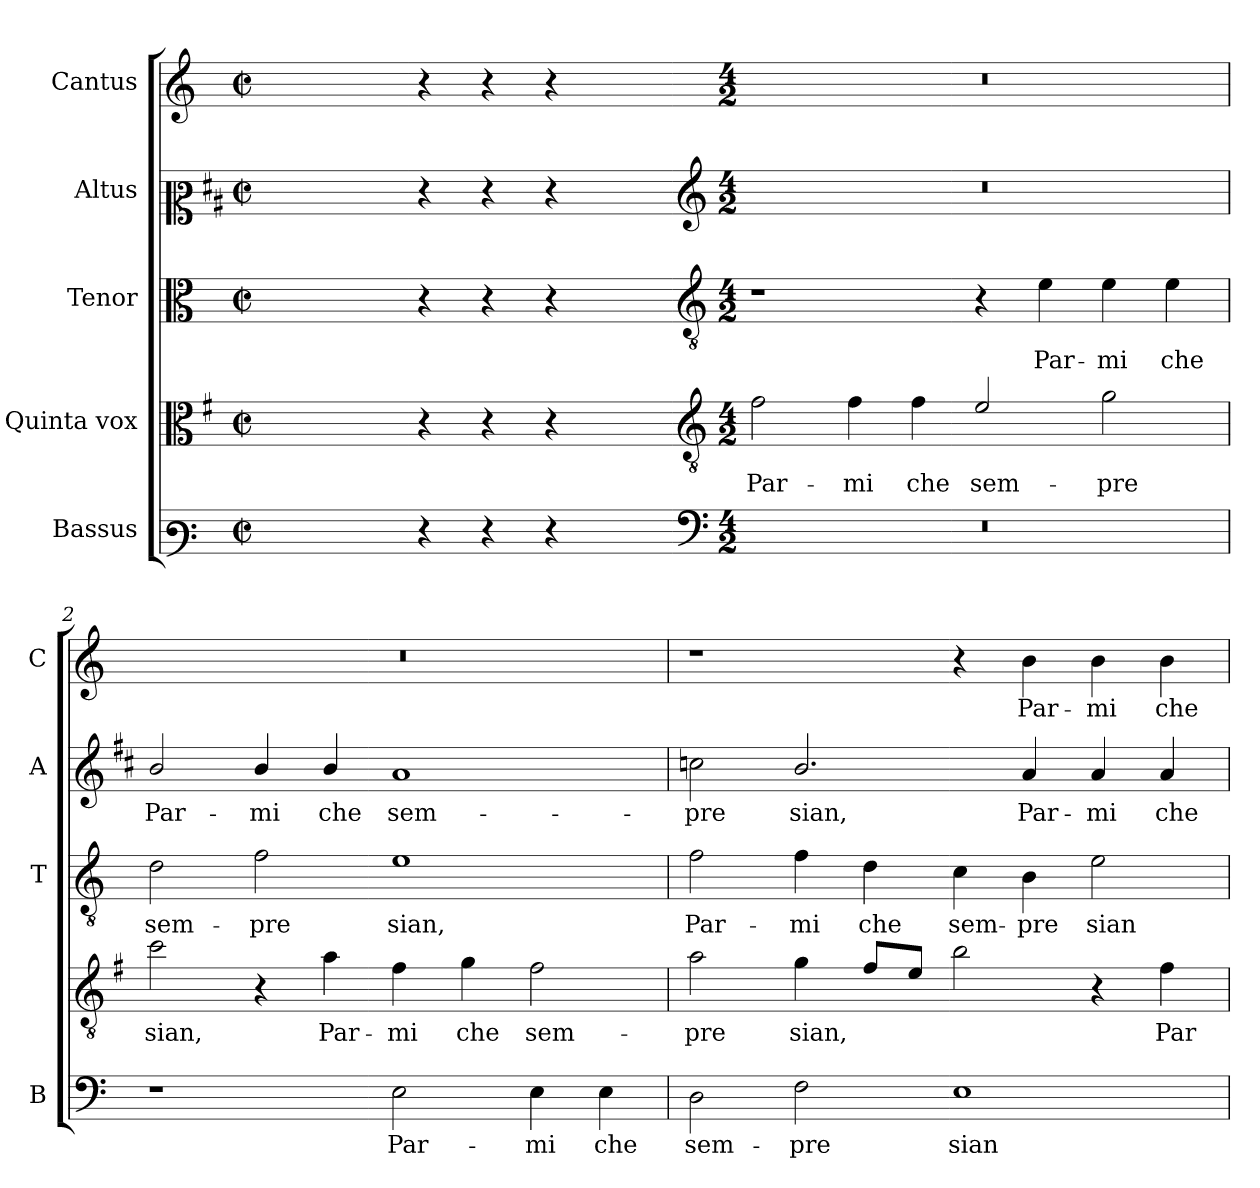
**kern	**text	**kern	**text	**kern	**text	**kern	**text	**kern	**text
*part5	*part5	*part4	*part4	*part3	*part3	*part2	*part2	*part1	*part1
*staff5	*staff5	*staff4	*staff4	*staff3	*staff3	*staff2	*staff2	*staff1	*staff1
*I"Bassus	*	*I"Quinta vox	*	*I"Tenor	*	*I"Altus	*	*I"Cantus	*
*I'B	*	*	*	*I'T	*	*I'A	*	*I'C	*
*clefF3	*	*clefC3	*	*clefC3	*	*clefC2	*	*clefG2	*
*	*	*ITrd4c7	*	*	*	*ITrd1c2	*	*	*
*k[]	*	*k[]	*	*k[]	*	*k[]	*	*k[]	*
*C:	*	*C:	*	*C:	*	*C:	*	*C:	*
*M2/2	*	*M2/2	*	*M2/2	*	*M2/2	*	*M2/2	*
*met(c|)	*	*met(c|)	*	*met(c|)	*	*met(c|)	*	*met(c|)	*
=	=	=	=	=	=	=	=	=	=
1ryy	.	1ryy	.	1ryy	.	1ryy	.	1ryy	.
=1X-	=1X-	=1X-	=1X-	=1X-	=1X-	=1X-	=1X-	=1X-	=1X-
4r	.	4r	.	4r	.	4r	.	4r	.
4r	.	4r	.	4r	.	4r	.	4r	.
4r	.	4r	.	4r	.	4r	.	4r	.
4ryy	.	4ryy	.	4ryy	.	4ryy	.	4ryy	.
=1-	=1-	=1-	=1-	=1-	=1-	=1-	=1-	=1-	=1-
*clefF4	*	*clefGv2	*	*clefGv2	*	*clefG2	*	*	*
*M4/2	*	*M4/2	*	*M4/2	*	*M4/2	*	*M4/2	*
!	!	!	!LO:LY:b	!	!	!	!	!	!
0r	.	2B\	Par-	1r	.	0r	.	0r	.
!	!	!	!LO:LY:b	!	!	!	!	!	!
.	.	4B\	-mi	.	.	.	.	.	.
!	!	!	!LO:LY:b	!	!	!	!	!	!
.	.	4B\	che	.	.	.	.	.	.
!	!	!	!LO:LY:b	!	!	!	!	!	!
.	.	2A/	sem-	4r	.	.	.	.	.
!	!	!	!	!	!LO:LY:b	!	!	!	!
.	.	.	.	4e\	Par-	.	.	.	.
!	!	!	!LO:LY:b	!	!LO:LY:b	!	!	!	!
.	.	2c\	-pre	4e\	-mi	.	.	.	.
!	!	!	!	!	!LO:LY:b	!	!	!	!
.	.	.	.	4e\	che	.	.	.	.
=2	=2	=2	=2	=2	=2	=2	=2	=2	=2
!	!	!	!LO:LY:b	!	!LO:LY:b	!	!LO:LY:b	!	!
1r	.	2f\	sian,	2d\	sem-	2a/	Par-	0r	.
!	!	!	!	!	!LO:LY:b	!	!LO:LY:b	!	!
.	.	4r	.	2f\	-pre	4a/	-mi	.	.
!	!	!	!LO:LY:b	!	!	!	!LO:LY:b	!	!
.	.	4d\	Par-	.	.	4a/	che	.	.
!	!LO:LY:b	!	!LO:LY:b	!	!LO:LY:b	!	!LO:LY:b	!	!
2E\	Par-	4B\	-mi	1e	sian,	1g	sem-	.	.
!	!	!	!LO:LY:b	!	!	!	!	!	!
.	.	4c\	che	.	.	.	.	.	.
!	!LO:LY:b	!	!LO:LY:b	!	!	!	!	!	!
4E\	-mi	2B\	sem-	.	.	.	.	.	.
!	!LO:LY:b	!	!	!	!	!	!	!	!
4E\	che	.	.	.	.	.	.	.	.
=3	=3	=3	=3	=3	=3	=3	=3	=3	=3
!	!LO:LY:b	!	!LO:LY:b	!	!LO:LY:b	!	!LO:LY:b	!	!
2D\	sem-	2d\	-pre	2f\	Par-	2b-X\	-pre	1r	.
!	!LO:LY:b	!	!LO:LY:b	!	!LO:LY:b	!	!LO:LY:b	!	!
2F\	-pre	4c\	sian,	4f\	-mi	2.a/	sian,	.	.
!	!	!	!	!	!LO:LY:b	!	!	!	!
.	.	8B/L	.	4d\	che	.	.	.	.
.	.	8A/J	.	.	.	.	.	.	.
!	!LO:LY:b	!	!	!	!LO:LY:b	!	!	!	!
1E	sian	2e\	.	4c\	sem-	.	.	4r	.
!	!	!	!	!	!LO:LY:b	!	!LO:LY:b	!	!LO:LY:b
.	.	.	.	4B\	-pre	4g/	Par-	4b\	Par-
!	!	!	!	!	!LO:LY:b	!	!LO:LY:b	!	!LO:LY:b
.	.	4r	.	2e\	sian	4g/	-mi	4b\	-mi
!	!	!	!LO:LY:b	!	!	!	!LO:LY:b	!	!LO:LY:b
.	.	4B\	Par-	.	.	4g/	che	4b\	che
=	=	=	=	=	=	=	=	=	=
*-	*-	*-	*-	*-	*-	*-	*-	*-	*-
